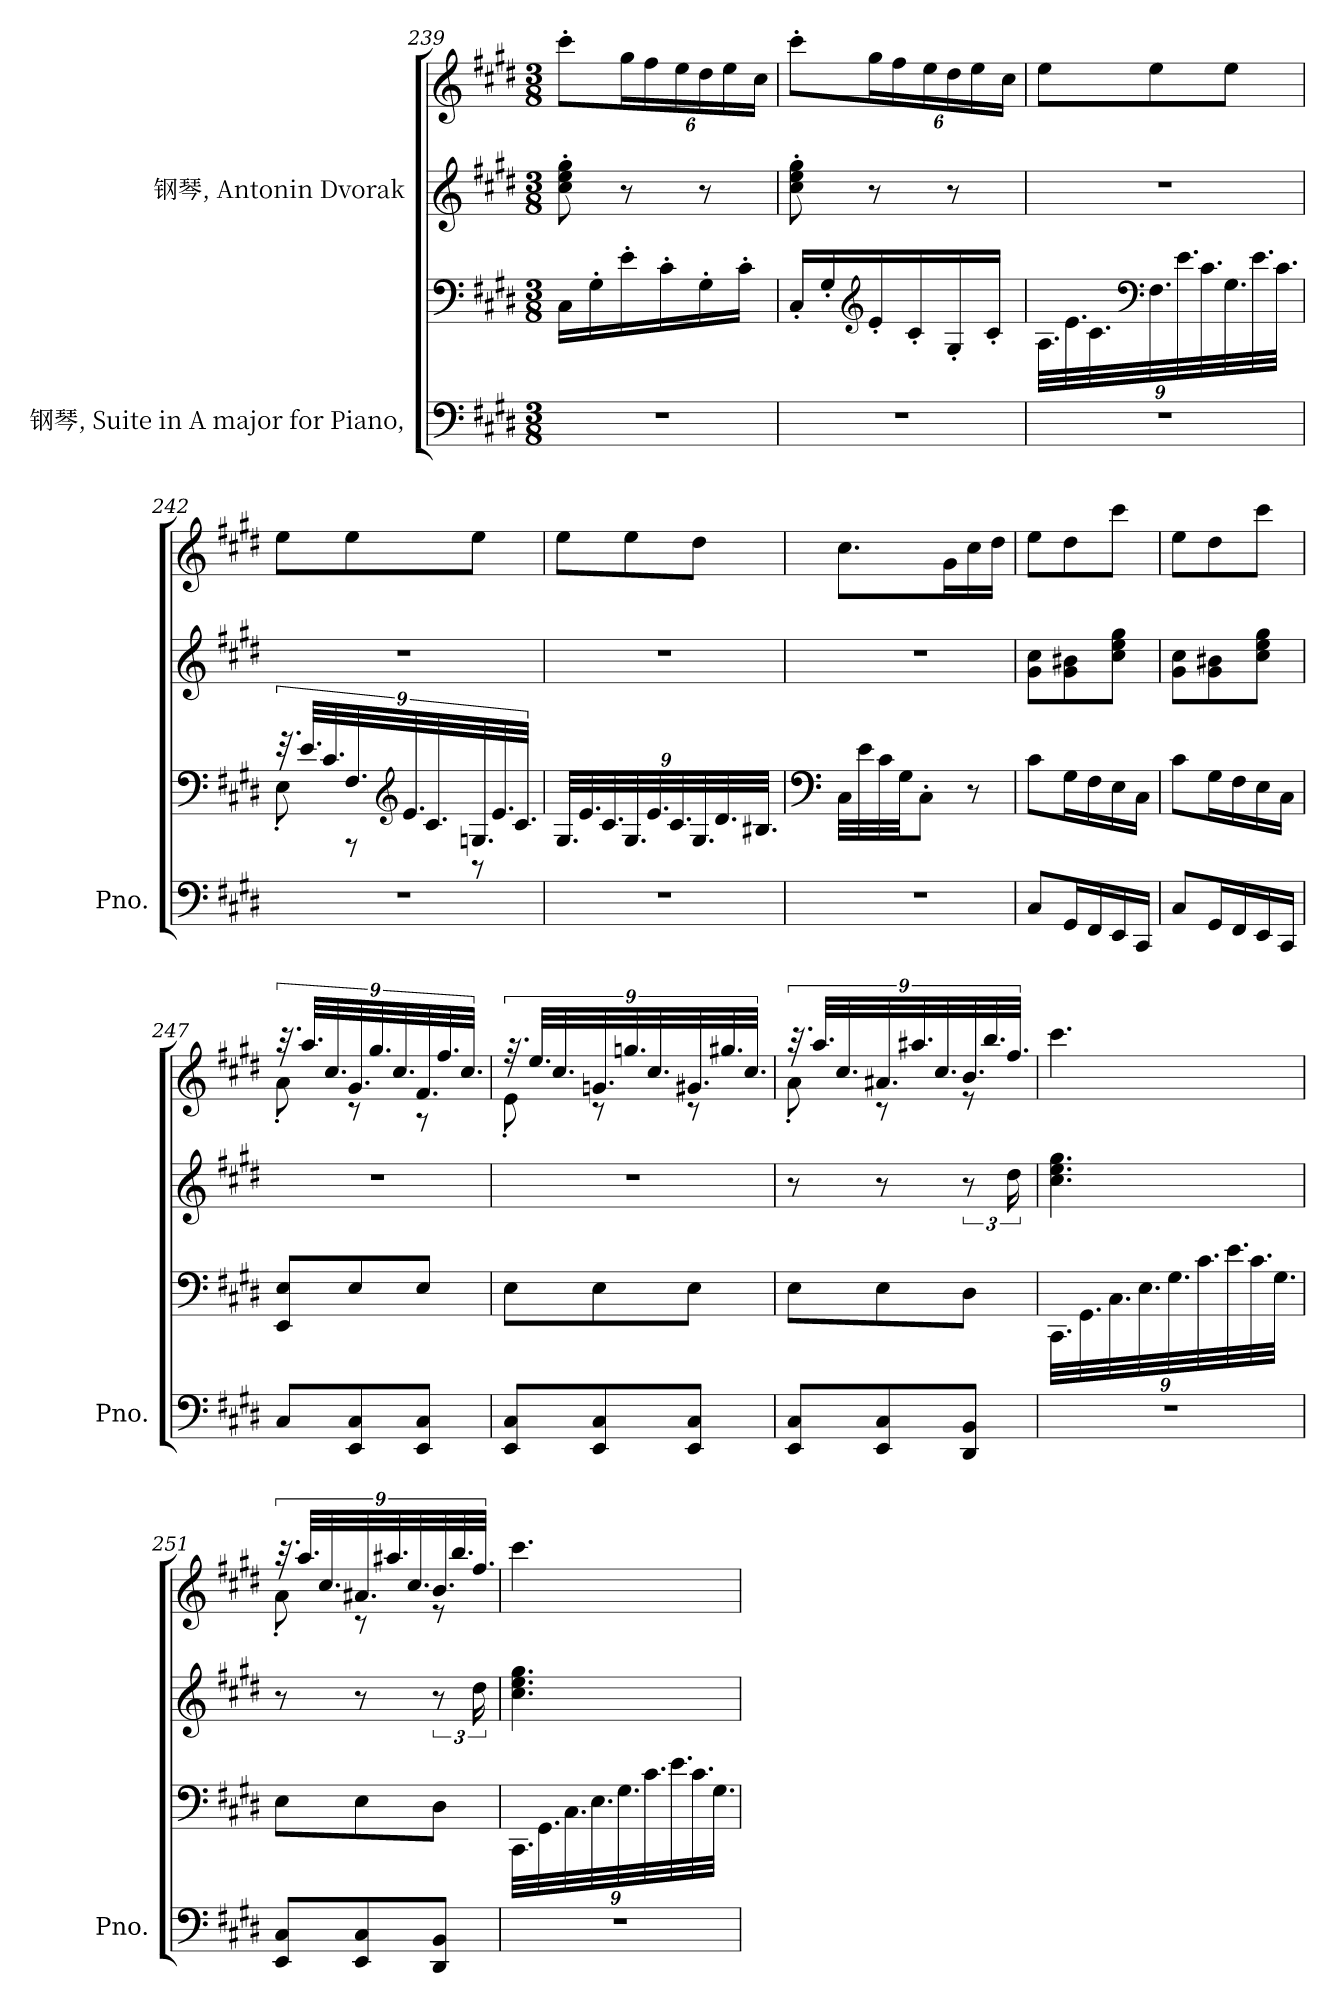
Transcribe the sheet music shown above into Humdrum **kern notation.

**kern	**kern	**kern	**kern
*part2	*part2	*part1	*part1
*staff4	*staff3	*staff2	*staff1
*I"钢琴, Suite in A major for Piano,	*	*I"钢琴, Antonin Dvorak	*
*I'Pno.	*	*	*
*clefF4	*clefF4	*clefG2	*clefG2
*k[f#c#g#d#]	*k[f#c#g#d#]	*k[f#c#g#d#]	*k[f#c#g#d#]
*M3/8	*M3/8	*M3/8	*M3/8
=239	=239	=239	=239
4.r	16C#\LL	8cc#\' 8ee\' 8gg#\'	8ccc#'\L
.	16G#'\	.	.
*	*	*	*Xbrackettup
.	16e'\	8r	24gg#\L
.	.	.	24ff#\
.	16c#'\	.	.
.	.	.	24ee\
.	16G#'\	8r	24dd#\
.	.	.	24ee\
.	16c#'\JJ	.	.
.	.	.	24cc#\JJ
!!LO:LB:g=z
=240	=240	=240	=240
4.r	16C#'/LL	8cc#\' 8ee\' 8gg#\'	8ccc#'\L
.	16G#'/	.	.
*	*clefG2	*	*
.	16e'/	8r	24gg#\L
.	.	.	24ff#\
.	16c#'/	.	.
.	.	.	24ee\
.	16G#'/	8r	24dd#\
.	.	.	24ee\
.	16c#'/JJ	.	.
.	.	.	24cc#\JJ
=241	=241	=241	=241
*	*Xbrackettup	*	*
4.r	36.A\LLL	4.r	8ee\L
.	36.e\	.	.
.	36.c#\	.	.
*	*clefF4	*	*
.	36.F#\	.	8ee\
.	36.e\	.	.
.	36.c#\	.	.
.	36.G#\	.	8ee\J
.	36.e\	.	.
.	36.c#\JJJ	.	.
!!LO:LB:g=z
=242	=242	=242	=242
*	*brackettup	*	*
*	*^	*	*
4.r	36.r	8E'\	4.r	8ee\L
.	36.e/LLL	.	.	.
.	36.c#/	.	.	.
.	36.F#/	8r	.	8ee\
*	*clefG2	*	*	*
.	36.e/	.	.	.
.	36.c#/	.	.	.
.	36.Gn/	8r	.	8ee\J
.	36.e/	.	.	.
.	36.c#/JJJ	.	.	.
*	*v	*v	*	*
=243	=243	=243	=243
*	*Xbrackettup	*	*
4.r	36.G#/LLL	4.r	8ee\L
.	36.e/	.	.
.	36.c#/	.	.
.	36.G#/	.	8ee\
.	36.e/	.	.
.	36.c#/	.	.
.	36.G#/	.	8dd#\J
.	36.d#/	.	.
.	36.B#X/JJJ	.	.
=244	=244	=244	=244
*	*clefF4	*	*
4.r	32C#\LLL	4.r	8.cc#\L
.	32e\	.	.
.	32c#\	.	.
.	32G#\JJ	.	.
.	8C#'\J	.	.
.	.	.	16g#\L
.	8r	.	16cc#\
.	.	.	16dd#\JJ
!!LO:PB:g=z
=245	=245	=245	=245
8C#/L	8c#\L	8g#\ 8cc#\L	8ee\L
16GG#/L	16G#\L	8g#\ 8b#X\	8dd#\
16FF#/	16F#\	.	.
16EE/	16E\	8cc#\ 8ee\ 8gg#\J	8ccc#\J
16CC#/JJ	16C#\JJ	.	.
=246	=246	=246	=246
8C#/L	8c#\L	8g#\ 8cc#\L	8ee\L
16GG#/L	16G#\L	8g#\ 8b#X\	8dd#\
16FF#/	16F#\	.	.
16EE/	16E\	8cc#\ 8ee\ 8gg#\J	8ccc#\J
16CC#/JJ	16C#\JJ	.	.
=247	=247	=247	=247
*	*	*	*brackettup
*	*	*	*^
8C#/L	8EE/ 8E/L	4.r	36.r	8a'\
.	.	.	36.aa/LLL	.
.	.	.	36.cc#/	.
8EE/ 8C#/	8E/	.	36.g#/	8r
.	.	.	36.gg#/	.
.	.	.	36.cc#/	.
8EE/ 8C#/J	8E/J	.	36.f#/	8r
.	.	.	36.ff#/	.
.	.	.	36.cc#/JJJ	.
!!LO:LB:g=z	!!
=248	=248	=248	=248	=248
8EE/ 8C#/L	8E\L	4.r	36.r	8e'\
.	.	.	36.ee/LLL	.
.	.	.	36.cc#/	.
8EE/ 8C#/	8E\	.	36.gn/	8r
.	.	.	36.ggn/	.
.	.	.	36.cc#/	.
8EE/ 8C#/J	8E\J	.	36.g#X/	8r
.	.	.	36.gg#X/	.
.	.	.	36.cc#/JJJ	.
=249	=249	=249	=249	=249
8EE/ 8C#/L	8E\L	8r	36.r	8a'\
.	.	.	36.aa/LLL	.
.	.	.	36.cc#/	.
8EE/ 8C#/	8E\	8r	36.a#X/	8r
.	.	.	36.aa#X/	.
.	.	.	36.cc#/	.
8DD#/ 8BB/J	8D#\J	12r	36.b/	8r
.	.	.	36.bb/	.
.	.	24dd#\	36.ff#/JJJ	.
*	*	*	*v	*v
!!LO:LB:g=z
=250	=250	=250	=250
4.r	36.CC#\LLL	4.cc#\ 4.ee\ 4.gg#\	4.ccc#\
.	36.GG#\	.	.
.	36.C#\	.	.
.	36.E\	.	.
.	36.G#\	.	.
.	36.c#\	.	.
.	36.e\	.	.
.	36.c#\	.	.
.	36.G#\JJJ	.	.
=251	=251	=251	=251
*	*	*	*^
8EE/ 8C#/L	8E\L	8r	36.r	8a'\
.	.	.	36.aa/LLL	.
.	.	.	36.cc#/	.
8EE/ 8C#/	8E\	8r	36.a#X/	8r
.	.	.	36.aa#X/	.
.	.	.	36.cc#/	.
8DD#/ 8BB/J	8D#\J	12r	36.b/	8r
.	.	.	36.bb/	.
.	.	24dd#\	36.ff#/JJJ	.
*	*	*	*v	*v
!!LO:PB:g=z
=252	=252	=252	=252
4.r	36.CC#\LLL	4.cc#\ 4.ee\ 4.gg#\	4.ccc#\
.	36.GG#\	.	.
.	36.C#\	.	.
.	36.E\	.	.
.	36.G#\	.	.
.	36.c#\	.	.
.	36.e\	.	.
.	36.c#\	.	.
.	36.G#\JJJ	.	.
=	=	=	=
*-	*-	*-	*-
